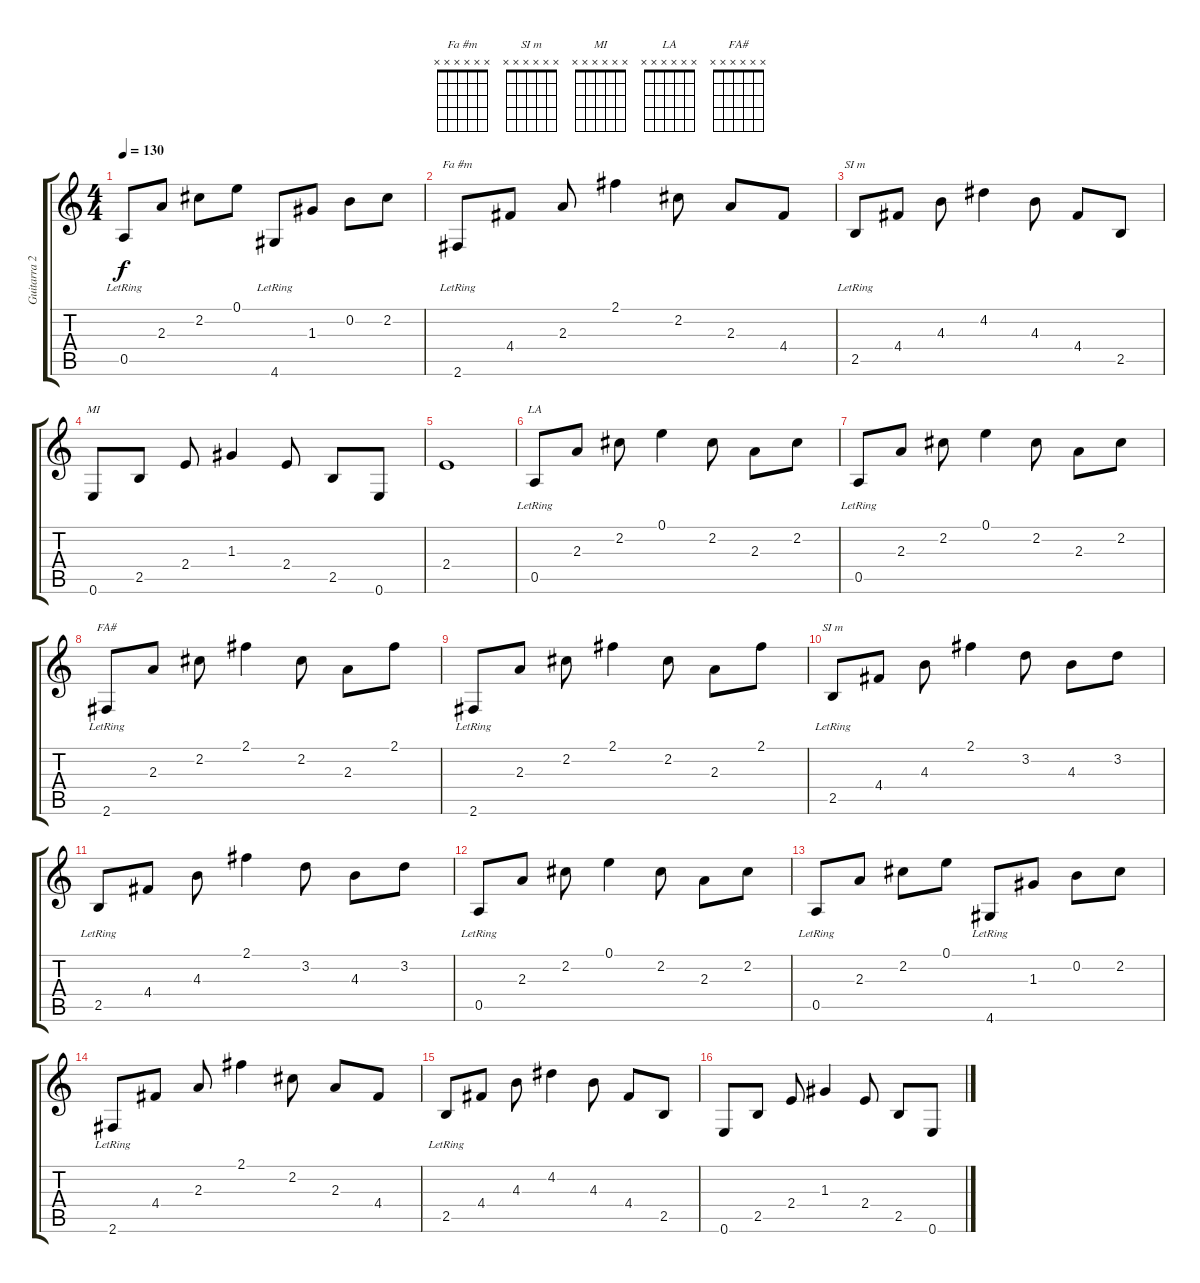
\track ("Guitarra 2" "Guitarra 2") {instrument acousticguitarsteel}
\staff {score tabs}
\tuning (E4 B3 G3 D3 A2 E2) {hide}
\chord ("Fa #m" x x x x x x)
\chord ("Si M" x x x x x x)
\chord ("MI" x x x x x x)
\chord ("LA" x x x x x x)
\chord ("FA#" x x x x x x)
\chord ("SI m" x x x x x x)
\ts (4 4)
\tempo 130
\clef g2
\ks c
0.5{lr}.8{dy f} 2.3.8 2.2.8 0.1.8 4.6{lr}.8 1.3.8 0.2.8 2.2.8 |
2.6{lr}.8{ch "Fa #m"} 4.4.8 2.3.8 2.1.4 2.2.8 2.3.8 4.4.8 |
2.5{lr}.8{ch "Si M"} 4.4.8 4.3.8 4.2.4 4.3.8 4.4.8 2.5.8 |
0.6.8{ch "MI"} 2.5.8 2.4.8 1.3.4 2.4.8 2.5.8 0.6.8 |
2.4.1 |
0.5{lr}.8{ch "LA" volume 16} 2.3.8 2.2.8 0.1.4 2.2.8 2.3.8 2.2.8 |
0.5{lr}.8 2.3.8 2.2.8 0.1.4 2.2.8 2.3.8 2.2.8 |
2.6{lr}.8{ch "FA#"} 2.3.8 2.2.8 2.1.4 2.2.8 2.3.8 2.1.8 |
2.6{lr}.8 2.3.8 2.2.8 2.1.4 2.2.8 2.3.8 2.1.8 |
2.5{lr}.8{ch "SI m"} 4.4.8 4.3.8 2.1.4 3.2.8 4.3.8 3.2.8 |
2.5{lr}.8 4.4.8 4.3.8 2.1.4 3.2.8 4.3.8 3.2.8 |
0.5{lr}.8 2.3.8 2.2.8 0.1.4 2.2.8 2.3.8 2.2.8 |
0.5{lr}.8 2.3.8 2.2.8 0.1.8 4.6{lr}.8 1.3.8 0.2.8 2.2.8 |
2.6{lr}.8 4.4.8 2.3.8 2.1.4 2.2.8 2.3.8 4.4.8 |
2.5{lr}.8 4.4.8 4.3.8 4.2.4 4.3.8 4.4.8 2.5.8 |
0.6.8 2.5.8 2.4.8 1.3.4 2.4.8 2.5.8 0.6.8
